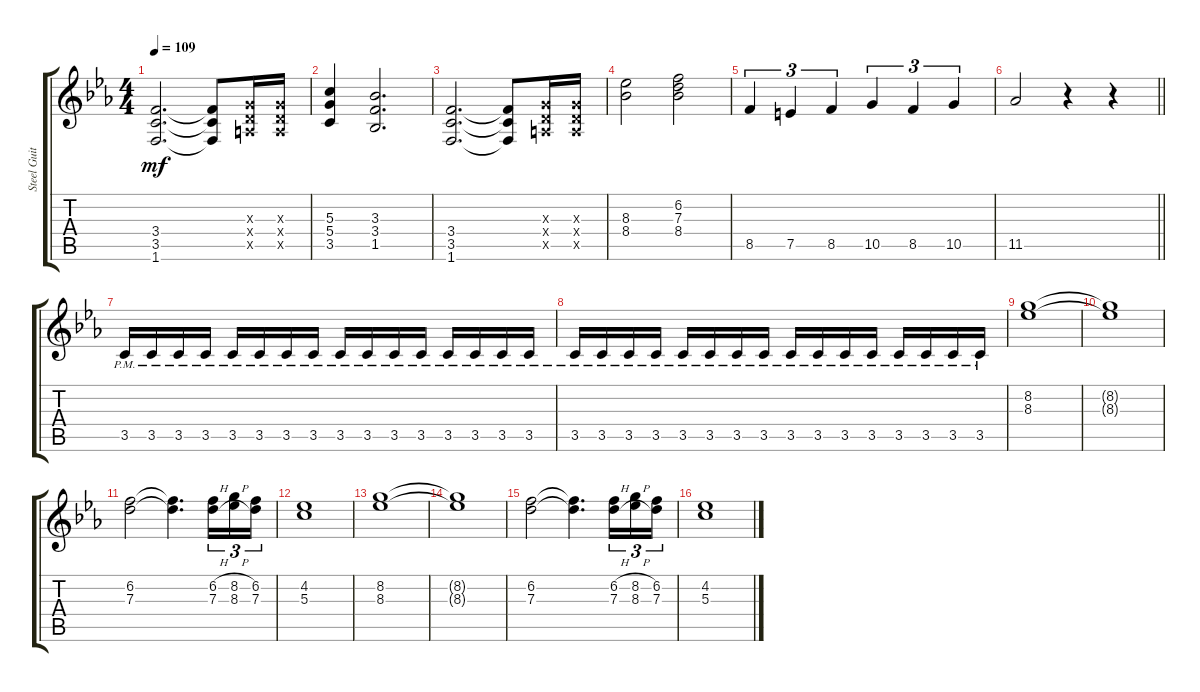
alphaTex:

\track ("Steel Guitar" "Steel Guit") {instrument acousticguitarsteel}
\staff {score tabs}
\tuning (E4 B3 G3 D3 A2 E2) {hide}
\ts (4 4)
\tempo 109
\clef g2
\ks cminor
(3.4 3.5 1.6).2{d dy mf} (3.4{t} 3.5{t} 1.6{t}).8 (0.3{x} 0.4{x} 0.5{x}).16 (0.3{x} 0.4{x} 0.5{x}).16 |
(5.3 5.4 3.5).4 (3.3 3.4 1.5).2{d} |
(3.4 3.5 1.6).2{d} (3.4{t} 3.5{t} 1.6{t}).8 (0.3{x} 0.4{x} 0.5{x}).16 (0.3{x} 0.4{x} 0.5{x}).16 |
(8.3 8.4).2 (6.2 7.3 8.4).2 |
8.5.4{tu (3 2)} 7.5.4{tu (3 2)} 8.5.4{tu (3 2)} 10.5.4{tu (3 2)} 8.5.4{tu (3 2)} 10.5.4{tu (3 2)} |
\barLineRight lightlight
11.5.2 r.4 r.4 |
3.5{pm}.16 3.5{pm}.16 3.5{pm}.16 3.5{pm}.16 3.5{pm}.16 3.5{pm}.16 3.5{pm}.16 3.5{pm}.16 3.5{pm}.16 3.5{pm}.16 3.5{pm}.16 3.5{pm}.16 3.5{pm}.16 3.5{pm}.16 3.5{pm}.16 3.5{pm}.16 |
3.5{pm}.16 3.5{pm}.16 3.5{pm}.16 3.5{pm}.16 3.5{pm}.16 3.5{pm}.16 3.5{pm}.16 3.5{pm}.16 3.5{pm}.16 3.5{pm}.16 3.5{pm}.16 3.5{pm}.16 3.5{pm}.16 3.5{pm}.16 3.5{pm}.16 3.5{pm}.16 |
(8.2 8.3).1 |
(8.2{t} 8.3{t}).1 |
(6.2 7.3).2 (6.2{t} 7.3{t}).4{d} (6.2{h} 7.3{h}).16{tu (3 2)} (8.2{h} 8.3{h}).16{tu (3 2)} (6.2 7.3).16{tu (3 2)} |
(4.2 5.3).1 |
(8.2 8.3).1 |
(8.2{t} 8.3{t}).1 |
(6.2 7.3).2 (6.2{t} 7.3{t}).4{d} (6.2{h} 7.3{h}).16{tu (3 2)} (8.2{h} 8.3{h}).16{tu (3 2)} (6.2 7.3).16{tu (3 2)} |
(4.2 5.3).1
